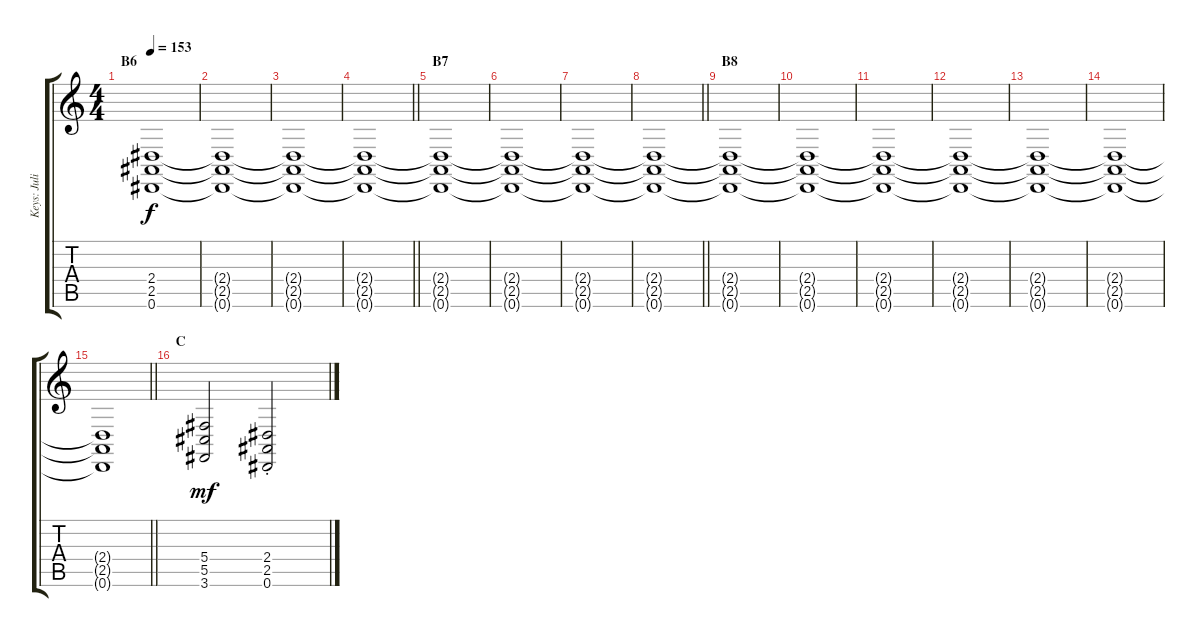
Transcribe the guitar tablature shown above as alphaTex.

\track ("Keys: Julie" "Keys: Juli") {instrument synthstrings1}
\staff {score tabs}
\tuning (Eb4 Bb3 Gb3 Db3 Ab2 Eb2) {hide}
\ts (4 4)
\section ("" "B6")
\tempo 153
\clef g2
\ks c
(2.4{t} 2.5{t} 0.6{t}).1{dy f} |
(2.4{t} 2.5{t} 0.6{t}).1 |
(2.4{t} 2.5{t} 0.6{t}).1 |
\barLineRight lightlight
(2.4{t} 2.5{t} 0.6{t}).1 |
\section ("" "B7")
(2.4{t} 2.5{t} 0.6{t}).1 |
(2.4{t} 2.5{t} 0.6{t}).1 |
(2.4{t} 2.5{t} 0.6{t}).1 |
\barLineRight lightlight
(2.4{t} 2.5{t} 0.6{t}).1 |
\section ("" "B8")
(2.4{t} 2.5{t} 0.6{t}).1 |
(2.4{t} 2.5{t} 0.6{t}).1 |
(2.4{t} 2.5{t} 0.6{t}).1 |
(2.4{t} 2.5{t} 0.6{t}).1 |
(2.4{t} 2.5{t} 0.6{t}).1 |
(2.4{t} 2.5{t} 0.6{t}).1 |
\barLineRight lightlight
(2.4{t} 2.5{t} 0.6{t}).1 |
\section ("" "C")
(5.4 5.5 3.6).2{dy mf} (2.4{st} 2.5{st} 0.6{st}).2
